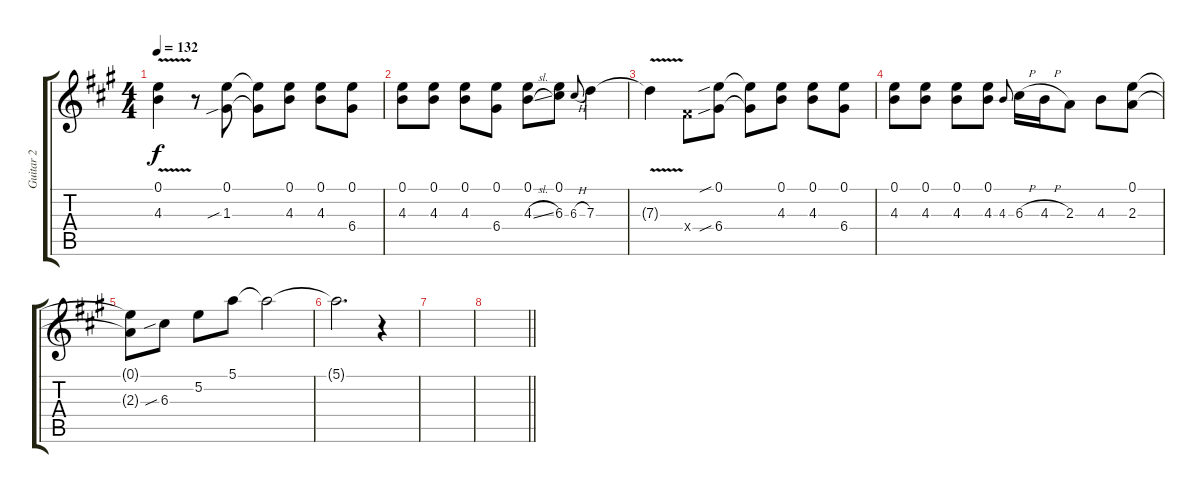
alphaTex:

\track ("Guitar 2" "Guitar 2") {instrument electricguitarclean}
\staff {score tabs}
\tuning (E4 B3 G3 D3 A2 E2) {hide}
\ts (4 4)
\tempo 132
\clef g2
\ks a
(0.1{t} 4.3{v t}).4{dy f} r.8 (0.1 1.3{sib}).8 (0.1{t} 1.3{t}).8 (0.1 4.3).8 (0.1 4.3).8 (0.1 6.4).8 |
(0.1 4.3).8 (0.1 4.3).8 (0.1 4.3).8 (0.1 6.4).8 (0.1 4.3{sl}).8 (0.1 6.3).8 6.3{h}.8{gr onbeat} 7.3.4 |
7.3{v t}.4 4.4{x}.8 (0.1{sib} 6.4{sib}).8 (0.1{t} 6.4{t}).8 (0.1 4.3).8 (0.1 4.3).8 (0.1 6.4).8 |
(0.1 4.3).8 (0.1 4.3).8 (0.1 4.3).8 (0.1 4.3).8 4.3.8{gr onbeat} 6.3{h}.16 4.3{h}.16 2.3.8 4.3.8 (0.1 2.3).8 |
(0.1{t} 2.3{t}).8 6.3{sib}.8 5.2.8 5.1.8 5.1{t}.2 |
5.1{t}.2{d} r.4 |
|
\barLineRight lightlight
